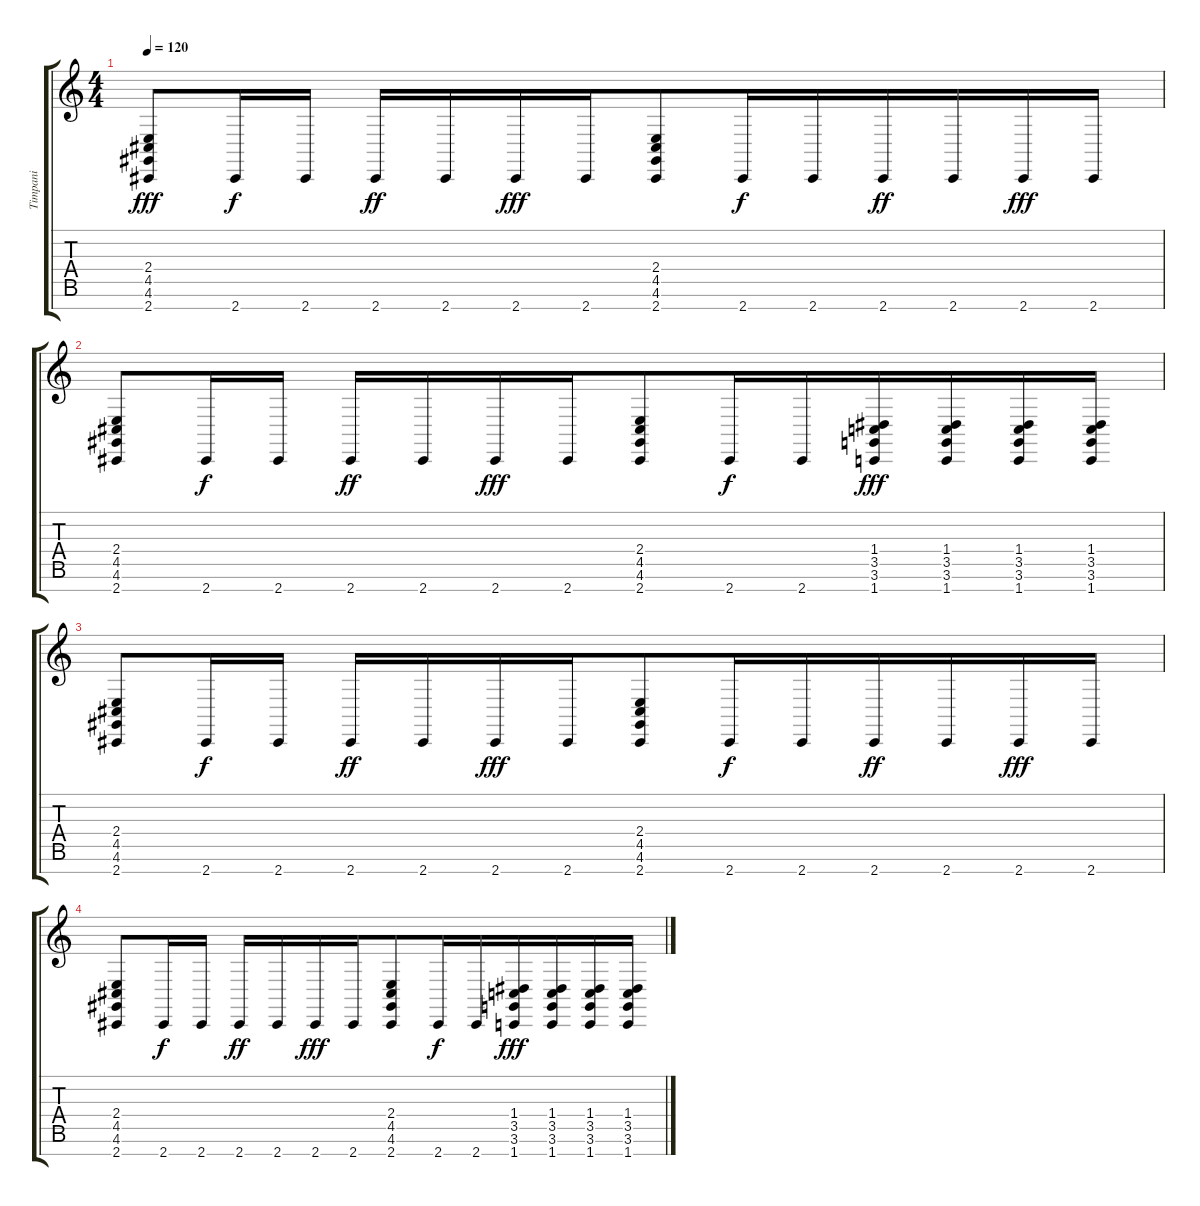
\track ("Timpani" "Timpani") {instrument timpani}
\staff {score tabs}
\tuning (E4 B3 G3 D3 A2 E2 B1) {hide}
\ts (4 4)
\tempo 120
\clef g2
\ks c
(2.4 4.5 4.6 2.7).8{dy fff} 2.7.16{dy f beam merge} 2.7.16 2.7.16{dy ff} 2.7.16 2.7.16{dy fff beam merge} 2.7.16{beam merge} (2.4 4.5 4.6 2.7).8{beam merge} 2.7.16{dy f beam merge} 2.7.16{beam merge} 2.7.16{dy ff} 2.7.16 2.7.16{dy fff beam merge} 2.7.16 |
(2.4 4.5 4.6 2.7).8 2.7.16{dy f beam merge} 2.7.16 2.7.16{dy ff} 2.7.16 2.7.16{dy fff beam merge} 2.7.16{beam merge} (2.4 4.5 4.6 2.7).8{beam merge} 2.7.16{dy f beam merge} 2.7.16{beam merge} (1.4 3.5 3.6 1.7).16{dy fff} (1.4 3.5 3.6 1.7).16 (1.4 3.5 3.6 1.7).16{beam merge} (1.4 3.5 3.6 1.7).16 |
(2.4 4.5 4.6 2.7).8 2.7.16{dy f beam merge} 2.7.16 2.7.16{dy ff} 2.7.16 2.7.16{dy fff beam merge} 2.7.16{beam merge} (2.4 4.5 4.6 2.7).8{beam merge} 2.7.16{dy f beam merge} 2.7.16{beam merge} 2.7.16{dy ff} 2.7.16 2.7.16{dy fff beam merge} 2.7.16 |
(2.4 4.5 4.6 2.7).8 2.7.16{dy f beam merge} 2.7.16 2.7.16{dy ff} 2.7.16 2.7.16{dy fff beam merge} 2.7.16{beam merge} (2.4 4.5 4.6 2.7).8{beam merge} 2.7.16{dy f beam merge} 2.7.16{beam merge} (1.4 3.5 3.6 1.7).16{dy fff} (1.4 3.5 3.6 1.7).16 (1.4 3.5 3.6 1.7).16{beam merge} (1.4 3.5 3.6 1.7).16
